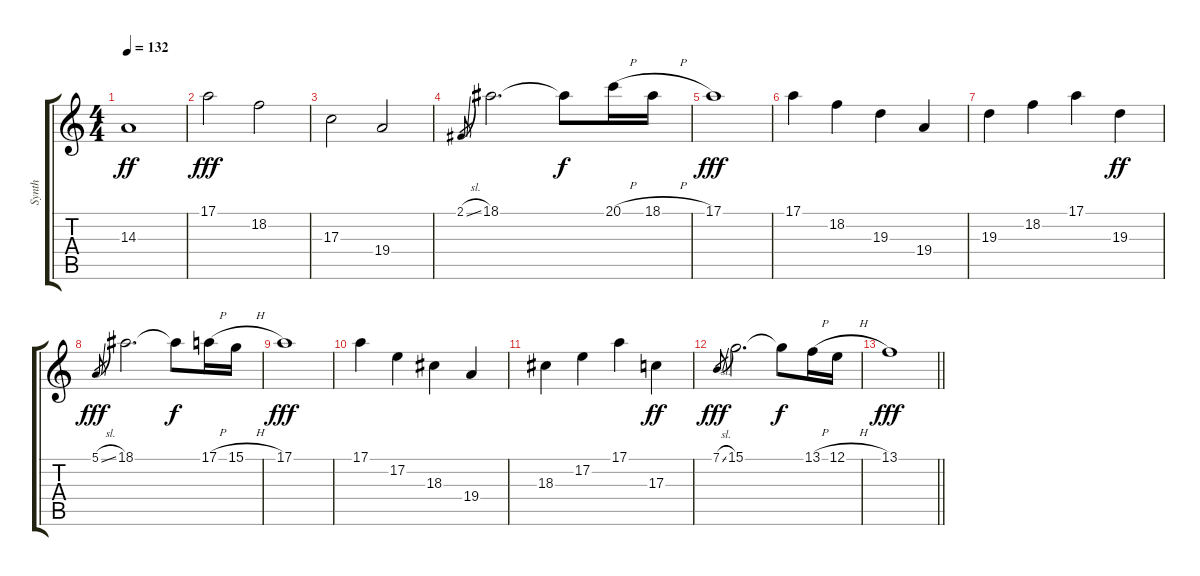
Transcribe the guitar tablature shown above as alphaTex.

\track ("Synth" "Synth") {instrument pad8sweep}
\staff {score tabs}
\tuning (E4 B3 G3 D3 A2 E2) {hide}
\ts (4 4)
\tempo 132
\clef g2
\ks c
14.3.1{dy ff} |
17.1.2{dy fff} 18.2.2 |
17.3.2 19.4.2 |
2.1{sl}.8{gr} 18.1.2{d} 18.1{t}.8{dy f} 20.1{h}.16 18.1{h}.16 |
17.1.1{dy fff} |
17.1.4 18.2.4 19.3.4 19.4.4 |
19.3.4 18.2.4 17.1.4 19.3.4{dy ff} |
5.1{sl}.8{gr dy fff} 18.1.2{d} 18.1{t}.8{dy f} 17.1{h}.16 15.1{h}.16 |
17.1.1{dy fff} |
17.1.4 17.2.4 18.3.4 19.4.4 |
18.3.4 17.2.4 17.1.4 17.3.4{dy ff} |
7.1{sl}.8{gr dy fff} 15.1.2{d} 15.1{t}.8{dy f} 13.1{h}.16 12.1{h}.16 |
\barLineRight lightlight
13.1.1{dy fff}
